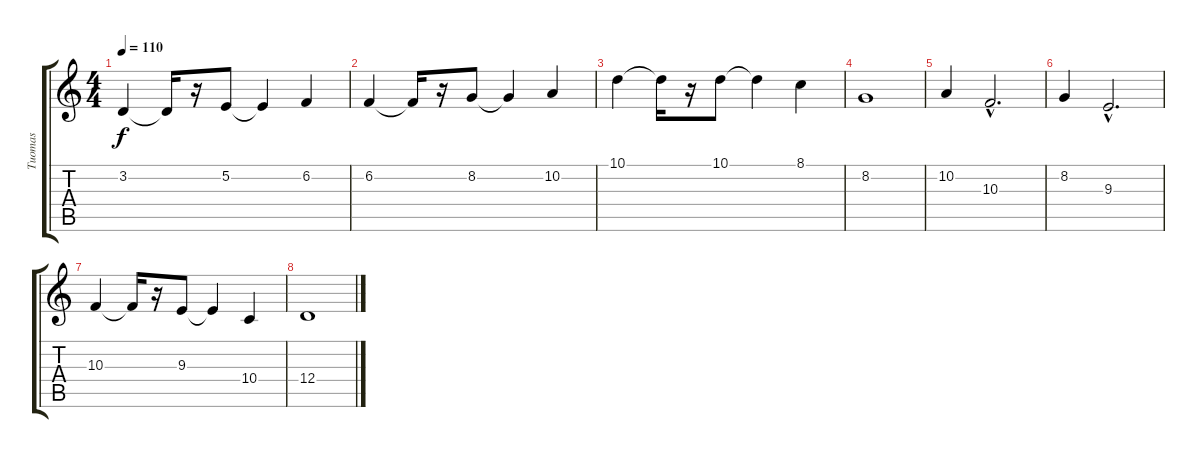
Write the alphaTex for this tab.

\track ("Tuomas" "Tuomas") {instrument pad4choir}
\staff {score tabs}
\tuning (E4 B3 G3 D3 A2 E2) {hide}
\ts (4 4)
\tempo 110
\clef g2
\ks c
3.2.4{dy f instrument pad4choir} 3.2{t}.16 r.16 5.2.8 5.2{t}.4 6.2.4 |
6.2.4 6.2{t}.16 r.16 8.2.8 8.2{t}.4 10.2.4 |
10.1.4 10.1{t}.16 r.16 10.1.8 10.1{t}.4 8.1.4 |
8.2.1 |
10.2.4 10.3{hac}.2{d} |
8.2.4 9.3{hac}.2{d} |
10.3.4 10.3{t}.16 r.16 9.3.8 9.3{t}.4 10.4.4 |
12.4.1
